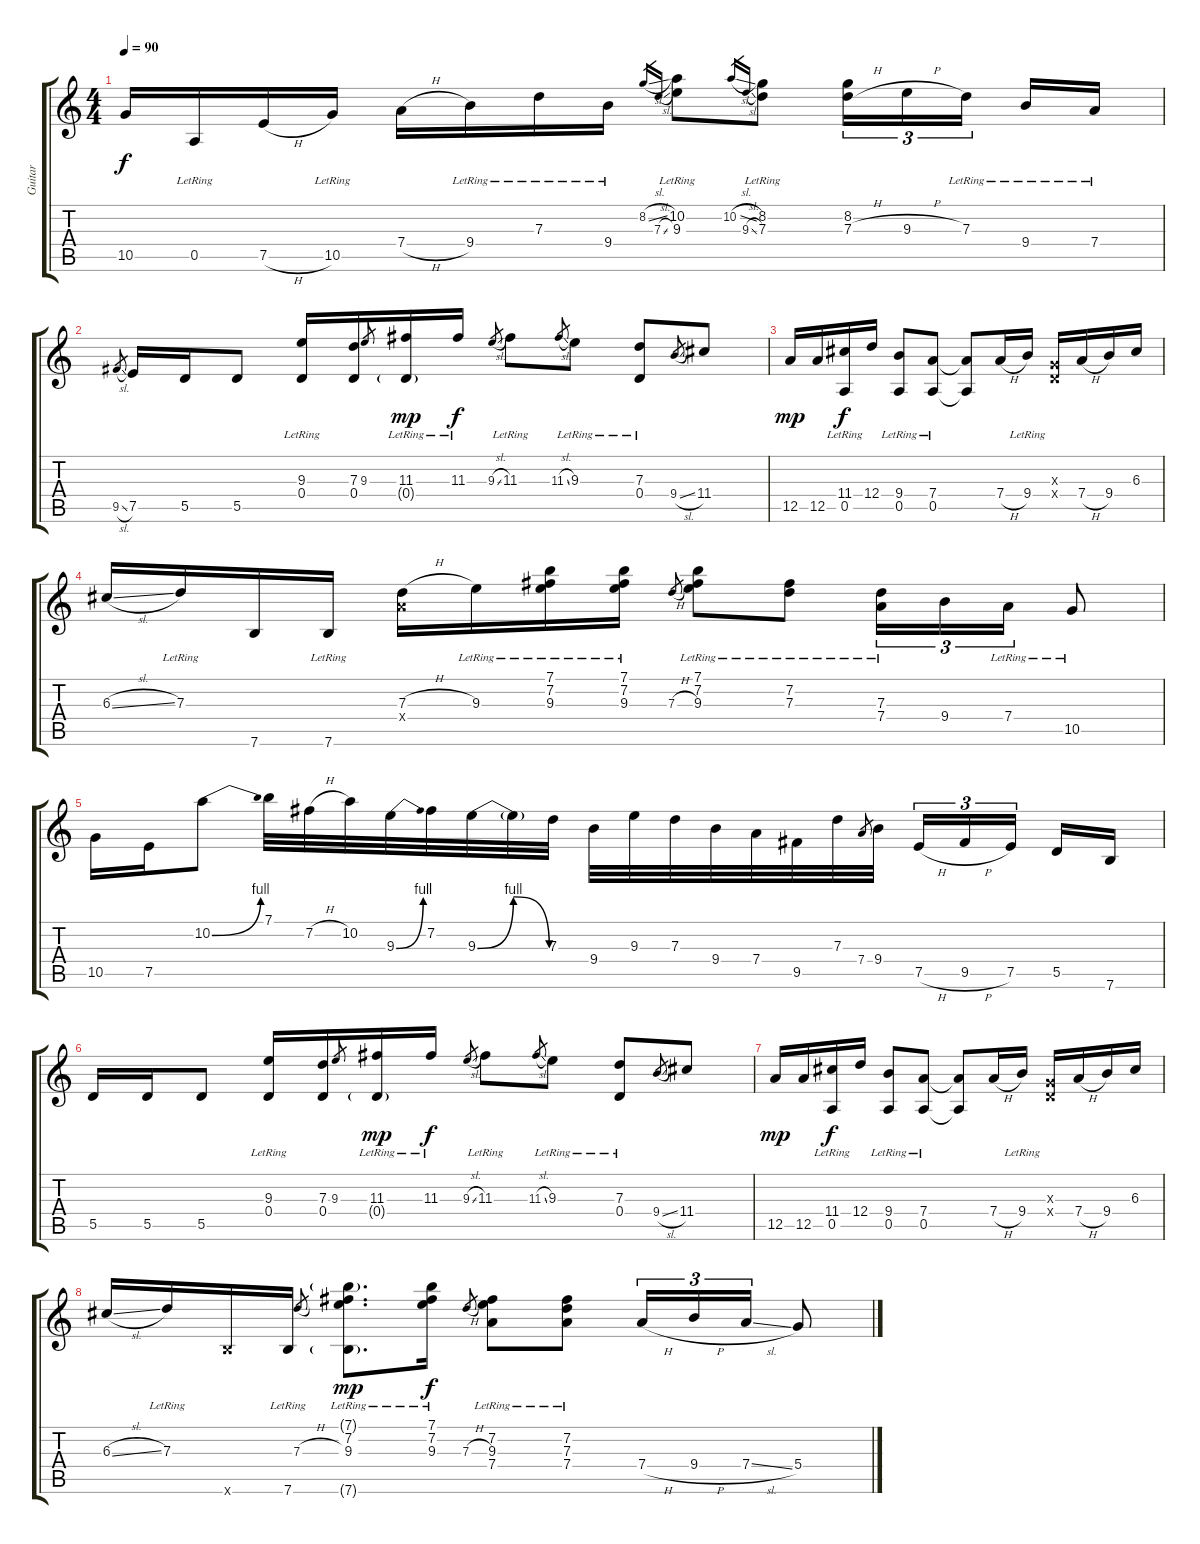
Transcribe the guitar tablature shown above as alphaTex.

\track ("Guitar" "Guitar") {instrument overdrivenguitar}
\staff {score tabs}
\tuning (E4 B3 G3 D3 A2 E2) {hide}
\ts (4 4)
\tempo 90
\clef g2
\ks c
10.5{t}.16{dy f} 0.5{lr}.16 7.5{h}.16 10.5{lr}.16 7.4{h}.16 9.4{lr}.16 7.3{lr}.16 9.4{lr}.16 8.2{sl}.16{gr} 7.3{sl}.16{gr} (10.2{lr} 9.3{lr}).8 10.2{sl}.16{gr} 9.3{sl}.16{gr} (8.2{lr} 7.3{lr}).8 (8.2 7.3{h}).16{tu (3 2)} 9.3{h}.16{tu (3 2)} 7.3{lr}.16{tu (3 2) beam splitsecondary} 9.4{lr}.16 7.4{lr}.16 |
9.5{sl}.8{gr} 7.5.16 5.5.16 5.5.8 (9.3 0.4{lr}).16 (7.3 0.4).16 9.3.8{gr} (11.3{lr} 0.4{g lr}).16{dy mp} 11.3{lr}.16{dy f} 9.3{sl}.8{gr} 11.3{lr}.8 11.3{sl}.8{gr} 9.3{lr}.8 (7.3{lr} 0.4{lr}).8 9.4{sl}.8{gr} 11.4.8 |
12.5.16{dy mp} 12.5.16 (11.4 0.5{lr}).16{dy f} 12.4.16 (9.4{lr} 0.5{lr}).8 (7.4{lr} 0.5{lr}).8 (7.4{t} 0.5{t}).8 7.4{h}.16 9.4{lr}.16 (0.3{x} 0.4{x}).16 7.4{h}.16 9.4.16 6.3.16 |
6.3{sl}.16 7.3{lr}.16 7.6.16 7.6{lr}.16 (7.3{h} 7.4{x}).16 9.3{lr}.16 (7.1{lr} 7.2{lr} 9.3{lr}).16 (7.1{lr} 7.2{lr} 9.3{lr}).16 7.3{h}.8{gr} (7.1{lr} 7.2{lr} 9.3{lr}).8 (7.2{lr} 7.3{lr}).8 (7.3{lr} 7.4).16{tu (3 2)} 9.4.16{tu (3 2)} 7.4{lr}.16{tu (3 2)} 10.5{lr}.8 |
10.5.16 7.5.16 10.2{be (bend 0 0 60 4)}.8 7.1.32 7.2{h}.32 10.2.32 9.3{be (bend 0 0 60 4)}.32 7.2.32 9.3{be (bendrelease 0 0 15 4 34 4 60 0)}.32 9.3{t}.32 7.3.32 9.4.32 9.3.32 7.3.32 9.4.32 7.4.32 9.5.32 7.3.32 7.4.8{gr} 9.4.32 7.5{h}.16{tu (3 2)} 9.5{h}.16{tu (3 2)} 7.5.16{tu (3 2) beam splitsecondary} 5.5.16 7.6.16 |
5.5.16 5.5.16 5.5.8 (9.3 0.4{lr}).16 (7.3 0.4).16 9.3.8{gr} (11.3{lr} 0.4{g lr}).16{dy mp} 11.3{lr}.16{dy f} 9.3{sl}.8{gr} 11.3{lr}.8 11.3{sl}.8{gr} 9.3{lr}.8 (7.3{lr} 0.4{lr}).8 9.4{sl}.8{gr} 11.4.8 |
12.5.16{dy mp} 12.5.16 (11.4 0.5{lr}).16{dy f} 12.4.16 (9.4{lr} 0.5{lr}).8 (7.4{lr} 0.5{lr}).8 (7.4{t} 0.5{t}).8 7.4{h}.16 9.4{lr}.16 (0.3{x} 0.4{x}).16 7.4{h}.16 9.4.16 6.3.16 |
6.3{sl}.16 7.3{lr}.16 7.6{x}.16 7.6{lr}.16 7.3{h}.8{gr} (7.1{g lr} 7.2{lr} 9.3{lr} 7.6{g lr}).8{d dy mp} (7.1{lr} 7.2{lr} 9.3{lr}).16{dy f} 7.3{h}.8{gr} (7.2{lr} 9.3{lr} 7.4{lr}).8 (7.2{lr} 7.3{lr} 7.4{lr}).8 7.4{h}.16{tu (3 2)} 9.4{h}.16{tu (3 2)} 7.4{sl}.16{tu (3 2)} 5.4.8
